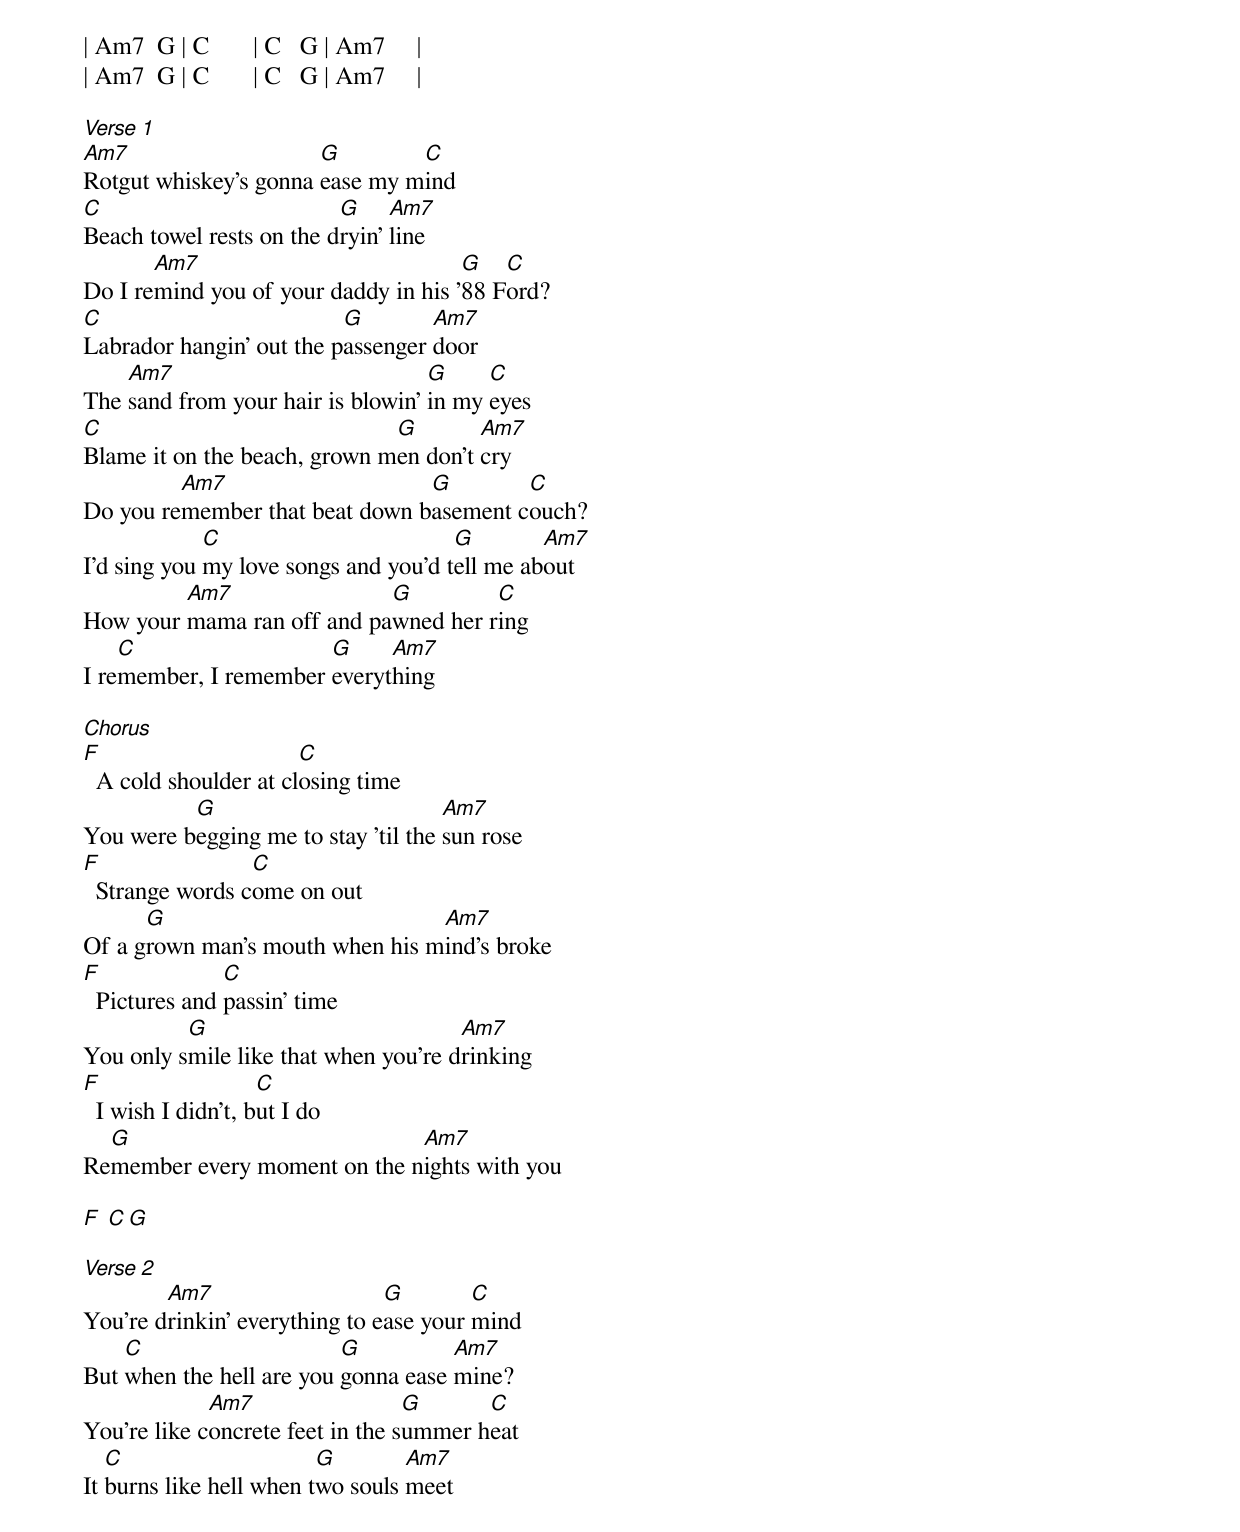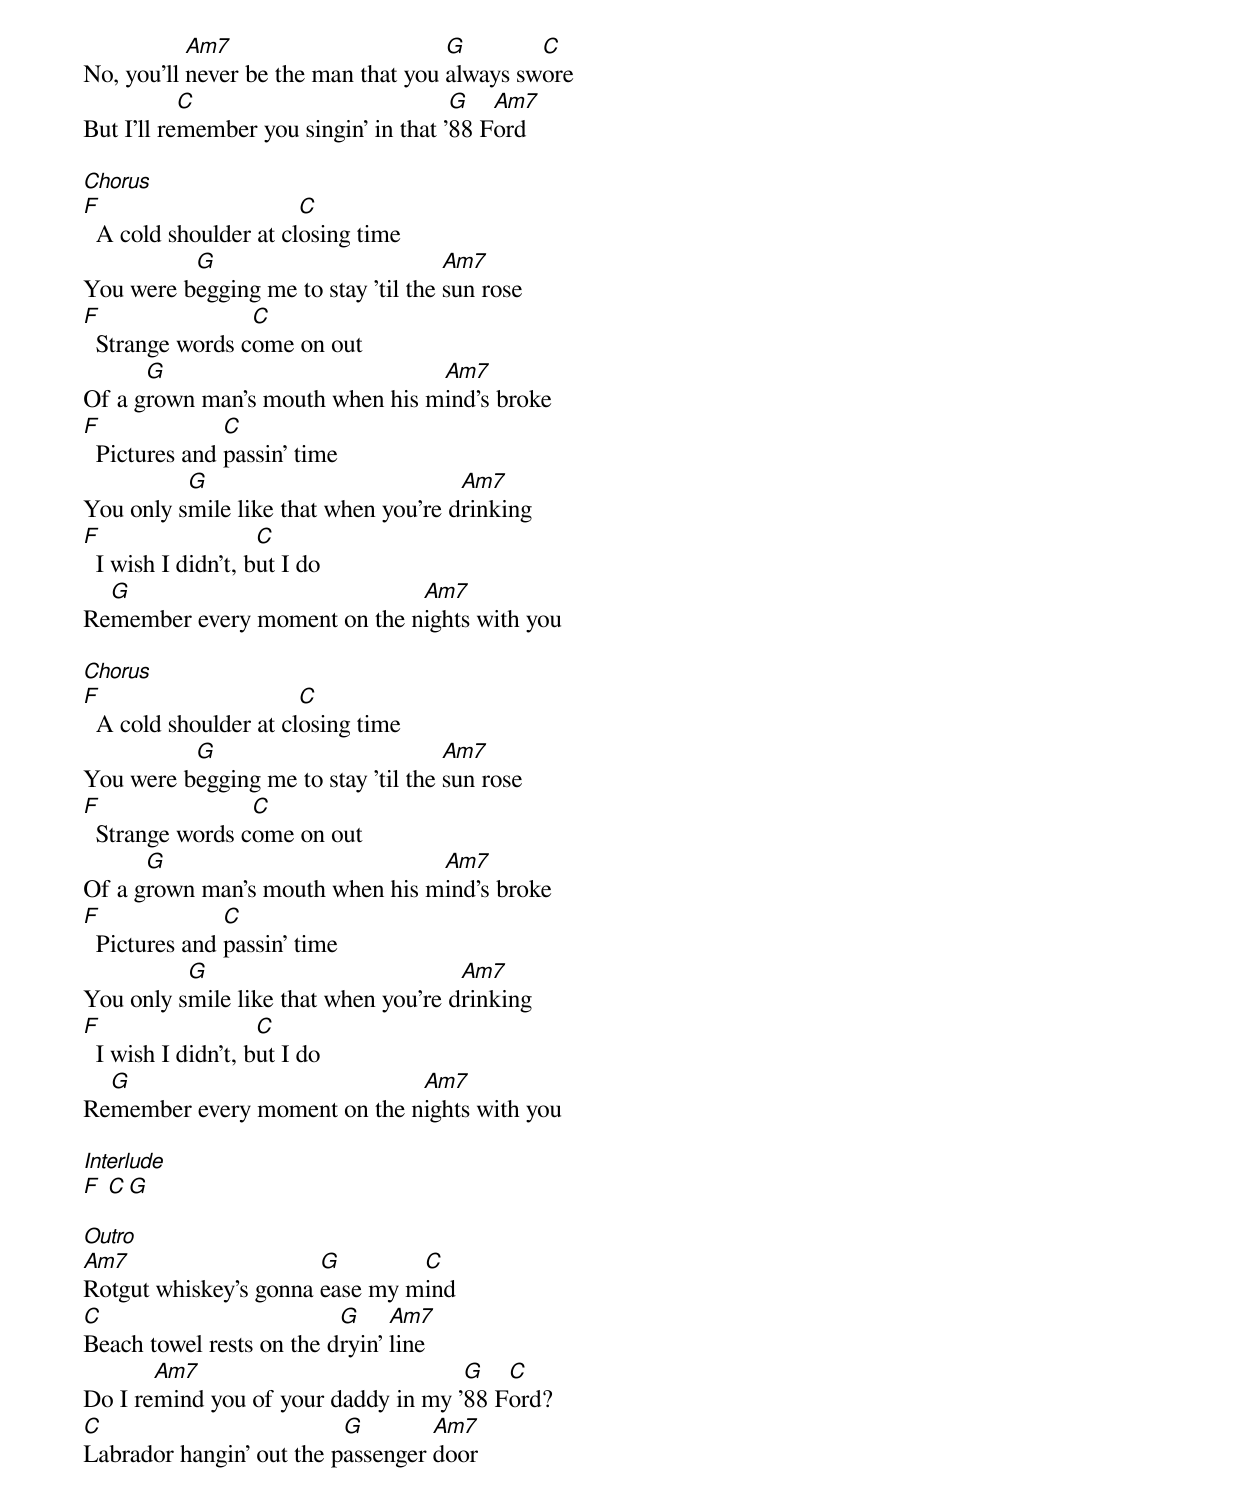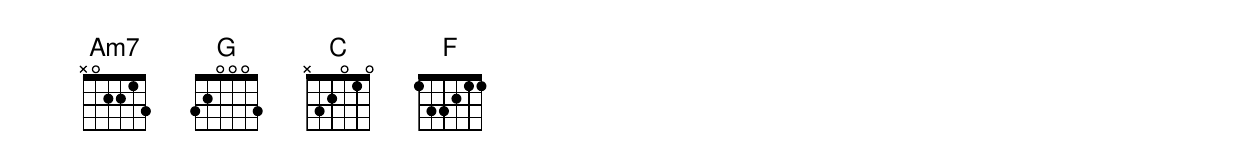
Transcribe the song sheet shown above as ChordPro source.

| Am7  G | C       | C   G | Am7     |
| Am7  G | C       | C   G | Am7     |

[Verse 1]
[Am7]Rotgut whiskey's gonna [G]ease my m[C]ind
[C]Beach towel rests on the d[G]ryin' [Am7]line
Do I re[Am7]mind you of your daddy in his '[G]88 F[C]ord?
[C]Labrador hangin' out the p[G]assenger [Am7]door
The [Am7]sand from your hair is blowin' [G]in my [C]eyes
[C]Blame it on the beach, grown m[G]en don't [Am7]cry
Do you re[Am7]member that beat down b[G]asement c[C]ouch?
I'd sing you [C]my love songs and you'd t[G]ell me ab[Am7]out
How your [Am7]mama ran off and pa[G]wned her r[C]ing
I re[C]member, I remember [G]everyt[Am7]hing

[Chorus]
[F]  A cold shoulder at cl[C]osing time
You were b[G]egging me to stay 'til the [Am7]sun rose
[F]  Strange words c[C]ome on out
Of a g[G]rown man's mouth when his m[Am7]ind's broke
[F]  Pictures and [C]passin' time
You only s[G]mile like that when you're d[Am7]rinking
[F]  I wish I didn't, b[C]ut I do
Re[G]member every moment on the n[Am7]ights with you

[F] [C][G]

[Verse 2]
You're d[Am7]rinkin' everything to e[G]ase your [C]mind
But [C]when the hell are you [G]gonna ease [Am7]mine?
You're like c[Am7]oncrete feet in the s[G]ummer h[C]eat
It [C]burns like hell when t[G]wo souls [Am7]meet
No, you'll [Am7]never be the man that you [G]always sw[C]ore
But I'll re[C]member you singin' in that '[G]88 F[Am7]ord

[Chorus]
[F]  A cold shoulder at cl[C]osing time
You were b[G]egging me to stay 'til the [Am7]sun rose
[F]  Strange words c[C]ome on out
Of a g[G]rown man's mouth when his m[Am7]ind's broke
[F]  Pictures and [C]passin' time
You only s[G]mile like that when you're d[Am7]rinking
[F]  I wish I didn't, b[C]ut I do
Re[G]member every moment on the n[Am7]ights with you

[Chorus]
[F]  A cold shoulder at cl[C]osing time
You were b[G]egging me to stay 'til the [Am7]sun rose
[F]  Strange words c[C]ome on out
Of a g[G]rown man's mouth when his m[Am7]ind's broke
[F]  Pictures and [C]passin' time
You only s[G]mile like that when you're d[Am7]rinking
[F]  I wish I didn't, b[C]ut I do
Re[G]member every moment on the n[Am7]ights with you

[Interlude]
[F] [C][G]

[Outro]
[Am7]Rotgut whiskey's gonna [G]ease my m[C]ind
[C]Beach towel rests on the d[G]ryin' [Am7]line
Do I re[Am7]mind you of your daddy in my '[G]88 F[C]ord?
[C]Labrador hangin' out the p[G]assenger [Am7]door
